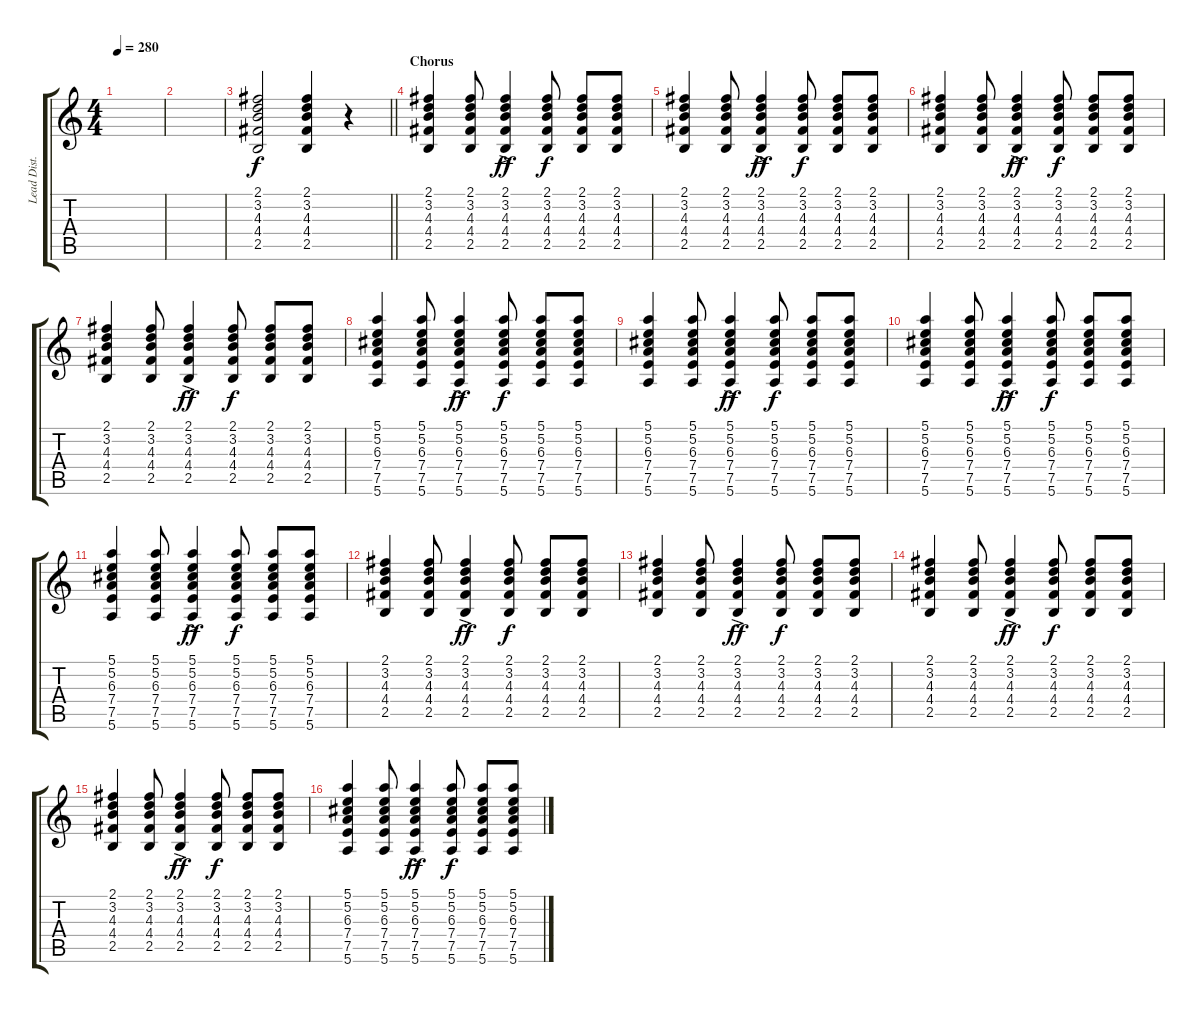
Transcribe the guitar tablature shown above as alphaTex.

\track ("Lead Dist." "Lead Dist.") {instrument distortionguitar}
\staff {score tabs}
\tuning (E4 B3 G3 D3 A2 E2) {hide}
\ts (4 4)
\tempo 280
\clef g2
\ks c
|
|
\barLineRight lightlight
(2.1 3.2 4.3 4.4 2.5).2 (2.1 3.2 4.3 4.4 2.5).4 r.4 |
\section ("" "Chorus")
(2.1 3.2 4.3 4.4 2.5).4 (2.1 3.2 4.3 4.4 2.5).8 (2.1 3.2 4.3 4.4{ac} 2.5).4{dy ff} (2.1 3.2 4.3 4.4 2.5).8{dy f} (2.1 3.2 4.3 4.4 2.5).8 (2.1 3.2 4.3 4.4 2.5).8 |
(2.1 3.2 4.3 4.4 2.5).4 (2.1 3.2 4.3 4.4 2.5).8 (2.1 3.2 4.3 4.4{ac} 2.5).4{dy ff} (2.1 3.2 4.3 4.4 2.5).8{dy f} (2.1 3.2 4.3 4.4 2.5).8 (2.1 3.2 4.3 4.4 2.5).8 |
(2.1 3.2 4.3 4.4 2.5).4 (2.1 3.2 4.3 4.4 2.5).8 (2.1 3.2 4.3 4.4{ac} 2.5).4{dy ff} (2.1 3.2 4.3 4.4 2.5).8{dy f} (2.1 3.2 4.3 4.4 2.5).8 (2.1 3.2 4.3 4.4 2.5).8 |
(2.1 3.2 4.3 4.4 2.5).4 (2.1 3.2 4.3 4.4 2.5).8 (2.1 3.2 4.3 4.4{ac} 2.5).4{dy ff} (2.1 3.2 4.3 4.4 2.5).8{dy f} (2.1 3.2 4.3 4.4 2.5).8 (2.1 3.2 4.3 4.4 2.5).8 |
(5.1 5.2 6.3 7.4 7.5 5.6).4 (5.1 5.2 6.3 7.4 7.5 5.6).8 (5.1 5.2{ac} 6.3 7.4 7.5 5.6).4{dy ff} (5.1 5.2 6.3 7.4 7.5 5.6).8{dy f} (5.1 5.2 6.3 7.4 7.5 5.6).8 (5.1 5.2 6.3 7.4 7.5 5.6).8 |
(5.1 5.2 6.3 7.4 7.5 5.6).4 (5.1 5.2 6.3 7.4 7.5 5.6).8 (5.1 5.2{ac} 6.3 7.4 7.5 5.6).4{dy ff} (5.1 5.2 6.3 7.4 7.5 5.6).8{dy f} (5.1 5.2 6.3 7.4 7.5 5.6).8 (5.1 5.2 6.3 7.4 7.5 5.6).8 |
(5.1 5.2 6.3 7.4 7.5 5.6).4 (5.1 5.2 6.3 7.4 7.5 5.6).8 (5.1 5.2{ac} 6.3 7.4 7.5 5.6).4{dy ff} (5.1 5.2 6.3 7.4 7.5 5.6).8{dy f} (5.1 5.2 6.3 7.4 7.5 5.6).8 (5.1 5.2 6.3 7.4 7.5 5.6).8 |
(5.1 5.2 6.3 7.4 7.5 5.6).4 (5.1 5.2 6.3 7.4 7.5 5.6).8 (5.1 5.2{ac} 6.3 7.4 7.5 5.6).4{dy ff} (5.1 5.2 6.3 7.4 7.5 5.6).8{dy f} (5.1 5.2 6.3 7.4 7.5 5.6).8 (5.1 5.2 6.3 7.4 7.5 5.6).8 |
(2.1 3.2 4.3 4.4 2.5).4 (2.1 3.2 4.3 4.4 2.5).8 (2.1 3.2 4.3 4.4{ac} 2.5).4{dy ff} (2.1 3.2 4.3 4.4 2.5).8{dy f} (2.1 3.2 4.3 4.4 2.5).8 (2.1 3.2 4.3 4.4 2.5).8 |
(2.1 3.2 4.3 4.4 2.5).4 (2.1 3.2 4.3 4.4 2.5).8 (2.1 3.2 4.3 4.4{ac} 2.5).4{dy ff} (2.1 3.2 4.3 4.4 2.5).8{dy f} (2.1 3.2 4.3 4.4 2.5).8 (2.1 3.2 4.3 4.4 2.5).8 |
(2.1 3.2 4.3 4.4 2.5).4 (2.1 3.2 4.3 4.4 2.5).8 (2.1 3.2 4.3 4.4{ac} 2.5).4{dy ff} (2.1 3.2 4.3 4.4 2.5).8{dy f} (2.1 3.2 4.3 4.4 2.5).8 (2.1 3.2 4.3 4.4 2.5).8 |
(2.1 3.2 4.3 4.4 2.5).4 (2.1 3.2 4.3 4.4 2.5).8 (2.1 3.2 4.3 4.4{ac} 2.5).4{dy ff} (2.1 3.2 4.3 4.4 2.5).8{dy f} (2.1 3.2 4.3 4.4 2.5).8 (2.1 3.2 4.3 4.4 2.5).8 |
(5.1 5.2 6.3 7.4 7.5 5.6).4 (5.1 5.2 6.3 7.4 7.5 5.6).8 (5.1 5.2{ac} 6.3 7.4 7.5 5.6).4{dy ff} (5.1 5.2 6.3 7.4 7.5 5.6).8{dy f} (5.1 5.2 6.3 7.4 7.5 5.6).8 (5.1 5.2 6.3 7.4 7.5 5.6).8
